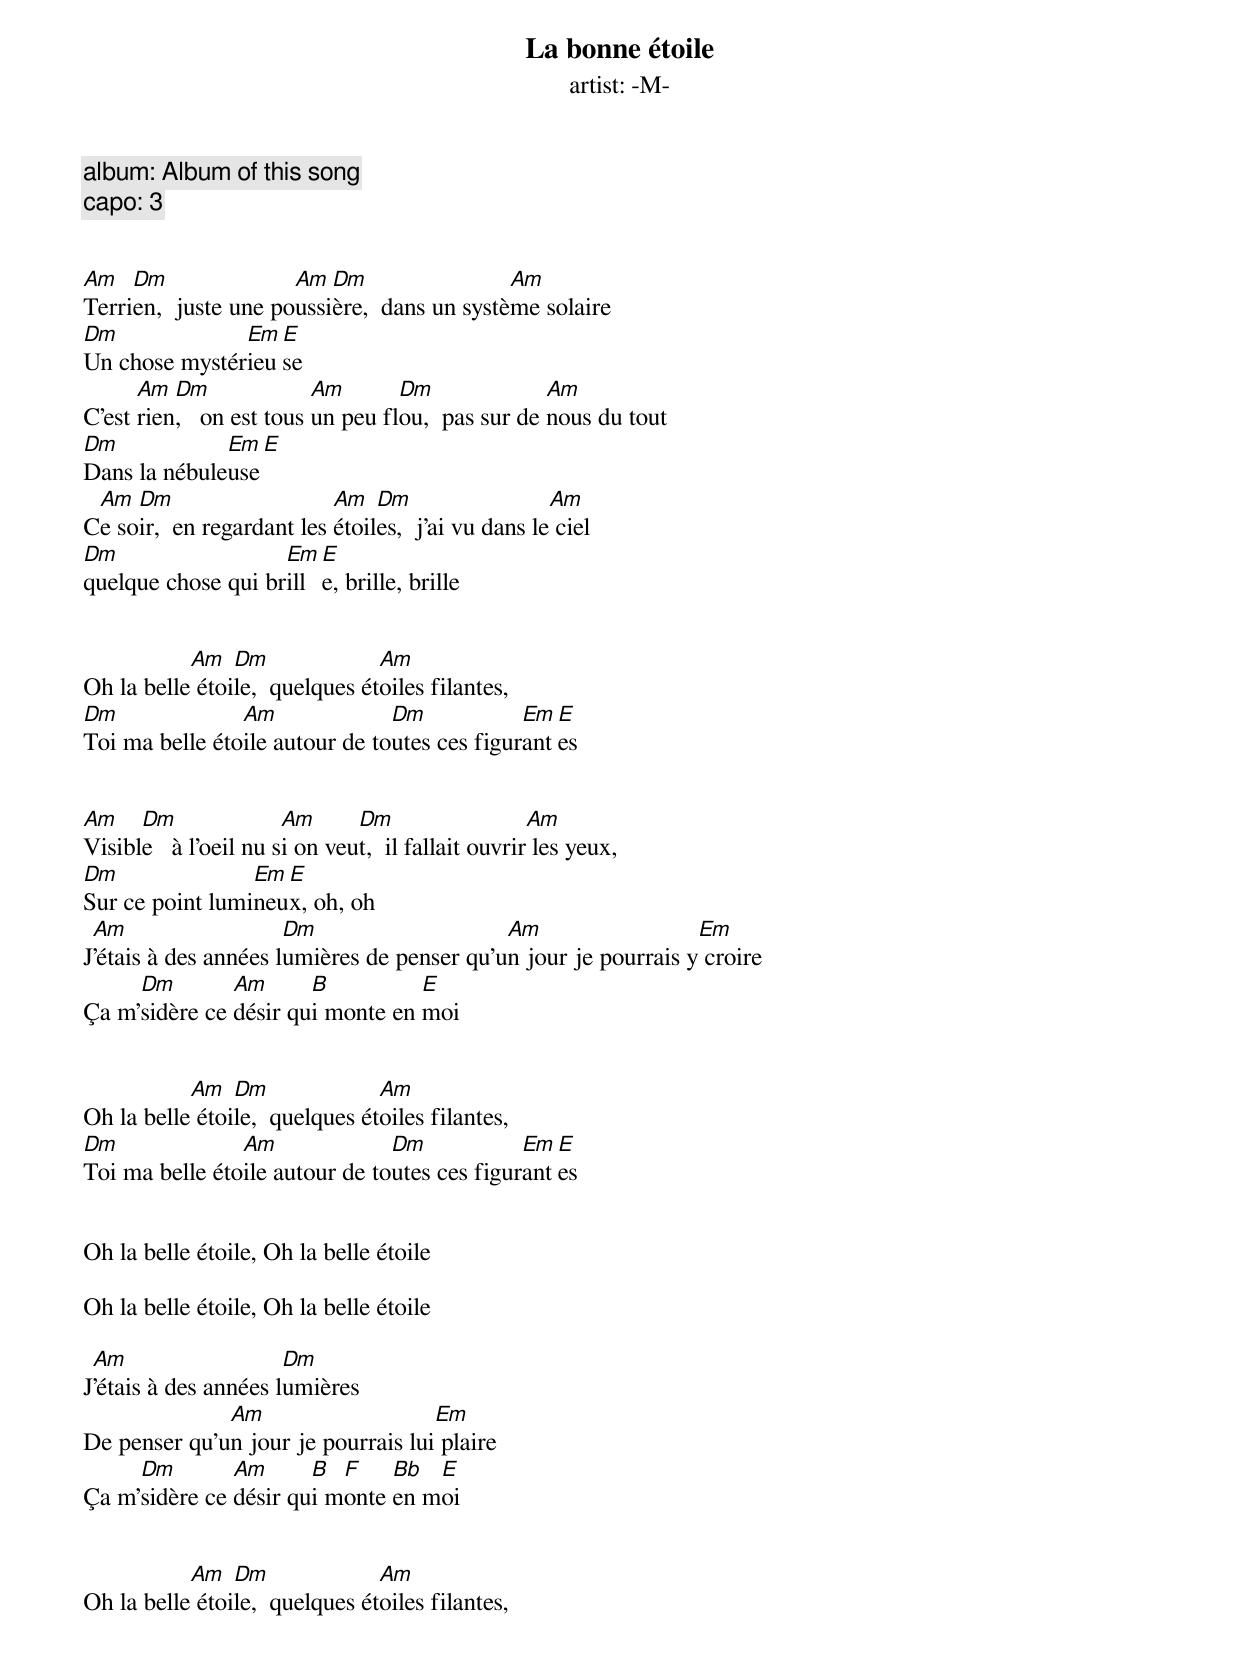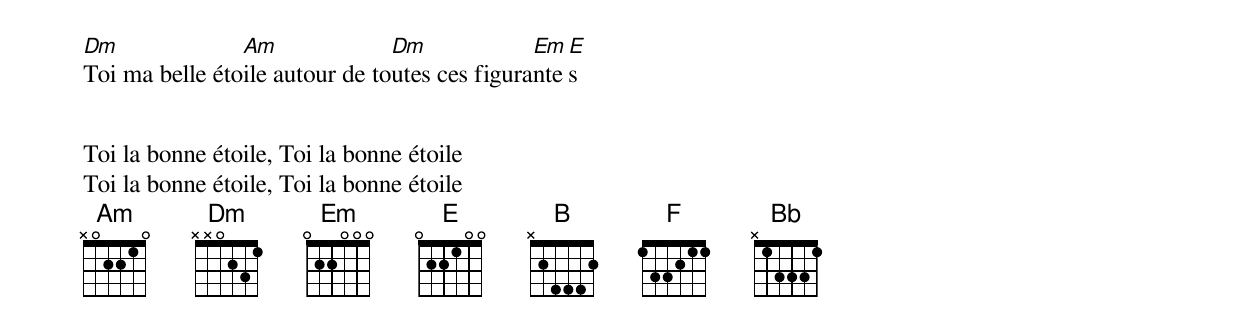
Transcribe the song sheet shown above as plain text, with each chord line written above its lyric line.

La bonne étoile
artist: -M-
album: Album of this song
capo: 3


Am   Dm               Am  Dm                 Am
Terrien,  juste une poussière,  dans un système solaire
Dm             Em E
Un chose mystérieuse
      Am  Dm              Am       Dm              Am
C'est rien,   on est tous un peu flou,  pas sur de nous du tout
Dm            Em E
Dans la nébuleuse
 Am  Dm                    Am   Dm                  Am
Ce soir,  en regardant les étoiles,  j'ai vu dans le ciel
Dm                  Em E
quelque chose qui brille, brille, brille


           Am   Dm              Am
Oh la belle étoile,  quelques étoiles filantes,
Dm              Am              Dm            Em E
Toi ma belle étoile autour de toutes ces figurantes


Am    Dm               Am      Dm                   Am
Visible   à l'oeil nu si on veut,  il fallait ouvrir les yeux,
Dm               Em E
Sur ce point lumineux, oh, oh
 Am                   Dm                    Am                  Em
J'étais à des années lumières de penser qu'un jour je pourrais y croire
     Dm        Am      B          E
Ça m'sidère ce désir qui monte en moi


           Am   Dm              Am
Oh la belle étoile,  quelques étoiles filantes,
Dm              Am              Dm            Em E
Toi ma belle étoile autour de toutes ces figurantes


Oh la belle étoile, Oh la belle étoile

Oh la belle étoile, Oh la belle étoile

 Am                   Dm
J'étais à des années lumières
              Am                    Em
De penser qu'un jour je pourrais lui plaire
     Dm        Am      B  F    Bb  E
Ça m'sidère ce désir qui monte en moi


           Am   Dm              Am
Oh la belle étoile,  quelques étoiles filantes,
Dm              Am              Dm             Em E
Toi ma belle étoile autour de toutes ces figurantes


Toi la bonne étoile, Toi la bonne étoile
Toi la bonne étoile, Toi la bonne étoile
